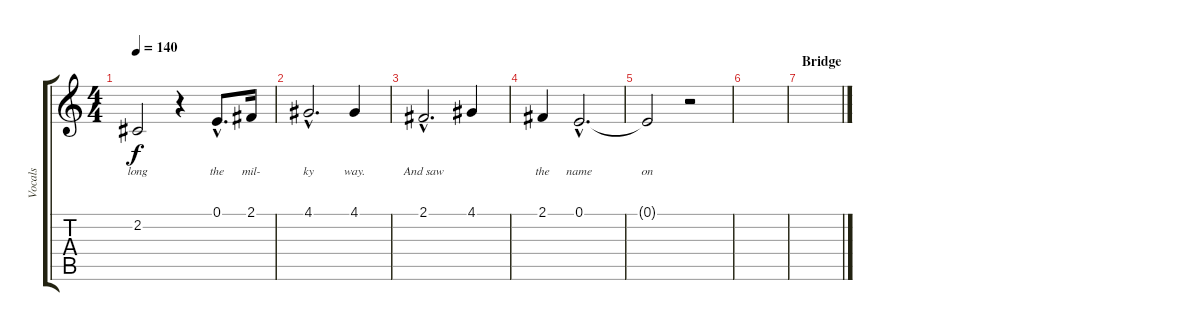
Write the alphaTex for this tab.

\track ("Vocals" "Vocals") {instrument lead5charang}
\staff {score tabs}
\tuning (E4 B3 G3 D3 A2 E2) {hide}
\ts (4 4)
\tempo 140
\clef g2
\ks c
2.2{t}.2{lyrics (0 "long") lyrics (1 "") lyrics (2 "") lyrics (3 "") lyrics (4 "") dy f} r.4 0.1{hac}.8{d lyrics (0 "the") lyrics (1 "") lyrics (2 "") lyrics (3 "") lyrics (4 "")} 2.1.16{lyrics (0 "mil-") lyrics (1 "") lyrics (2 "") lyrics (3 "") lyrics (4 "")} |
4.1{hac}.2{d lyrics (0 "ky") lyrics (1 "") lyrics (2 "") lyrics (3 "") lyrics (4 "")} 4.1.4{lyrics (0 "way.") lyrics (1 "") lyrics (2 "") lyrics (3 "") lyrics (4 "")} |
2.1{hac}.2{d lyrics (0 "And saw") lyrics (1 "") lyrics (2 "") lyrics (3 "") lyrics (4 "")} 4.1.4{lyrics (0 "") lyrics (1 "") lyrics (2 "") lyrics (3 "") lyrics (4 "")} |
2.1.4{lyrics (0 "the") lyrics (1 "") lyrics (2 "") lyrics (3 "") lyrics (4 "")} 0.1{hac}.2{d lyrics (0 "name") lyrics (1 "") lyrics (2 "") lyrics (3 "") lyrics (4 "")} |
0.1{t}.2{lyrics (0 "on") lyrics (1 "") lyrics (2 "") lyrics (3 "") lyrics (4 "")} r.2 |
|
\section ("" "Bridge")
